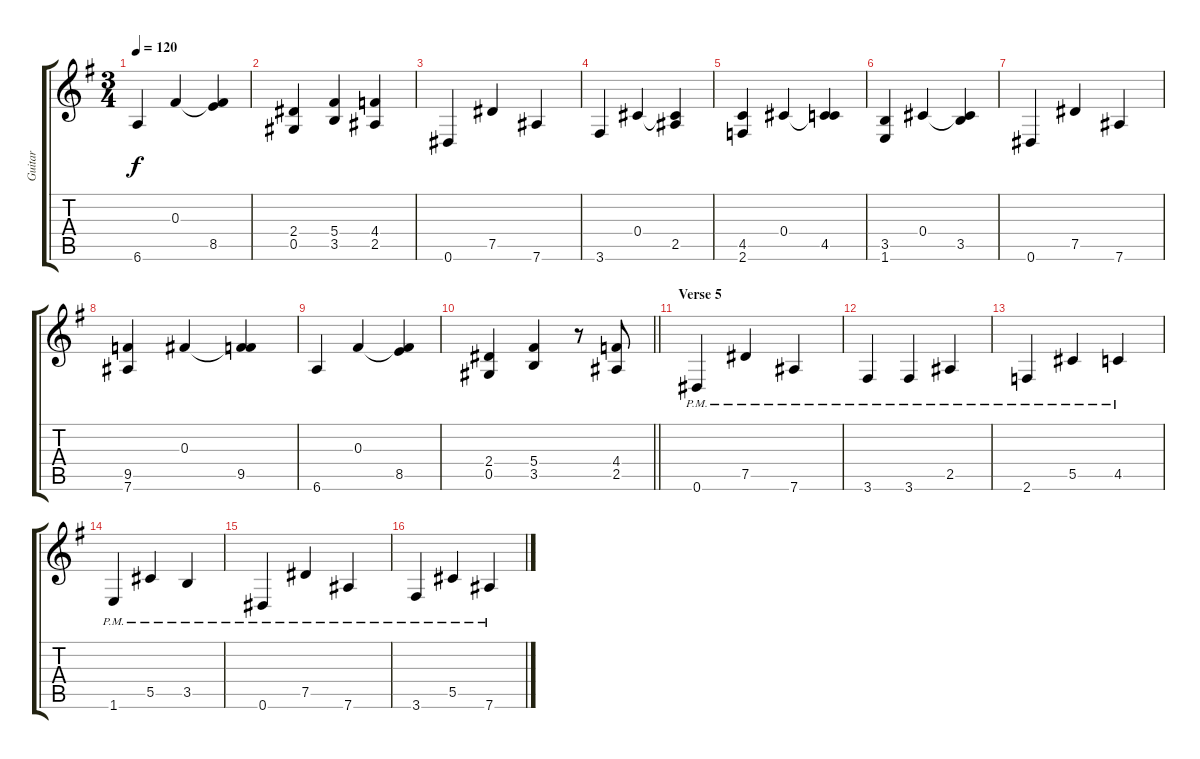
\track ("Guitar" "Guitar") {instrument acousticguitarsteel}
\staff {score tabs}
\tuning (Eb4 Bb3 Gb3 Db3 Ab2 Eb2) {hide}
\ts (3 4)
\tempo 120
\clef g2
\ks g
6.6.4{dy f} 0.3.4 (0.3{t} 8.5).4 |
(2.4 0.5).4 (5.4 3.5).4 (4.4 2.5).4 |
0.6.4 7.5.4 7.6.4 |
3.6.4 0.4.4 (0.4{t} 2.5).4 |
(4.5 2.6).4 0.4.4 (0.4{t} 4.5).4 |
(3.5 1.6).4 0.4.4 (0.4{t} 3.5).4 |
0.6.4 7.5.4 7.6.4 |
(9.5 7.6).4 0.3.4 (0.3{t} 9.5).4 |
6.6.4 0.3.4 (0.3{t} 8.5).4 |
\barLineRight lightlight
(2.4 0.5).4 (5.4 3.5).4 r.8 (4.4 2.5).8 |
\section ("" "Verse 5")
0.6{pm}.4 7.5{pm}.4 7.6{pm}.4 |
3.6{pm}.4 3.6{pm}.4 2.5{pm}.4 |
2.6{pm}.4 5.5{pm}.4 4.5{pm}.4 |
1.6{pm}.4 5.5{pm}.4 3.5{pm}.4 |
0.6{pm}.4 7.5{pm}.4 7.6{pm}.4 |
3.6{pm}.4 5.5{pm}.4 7.6{pm}.4
